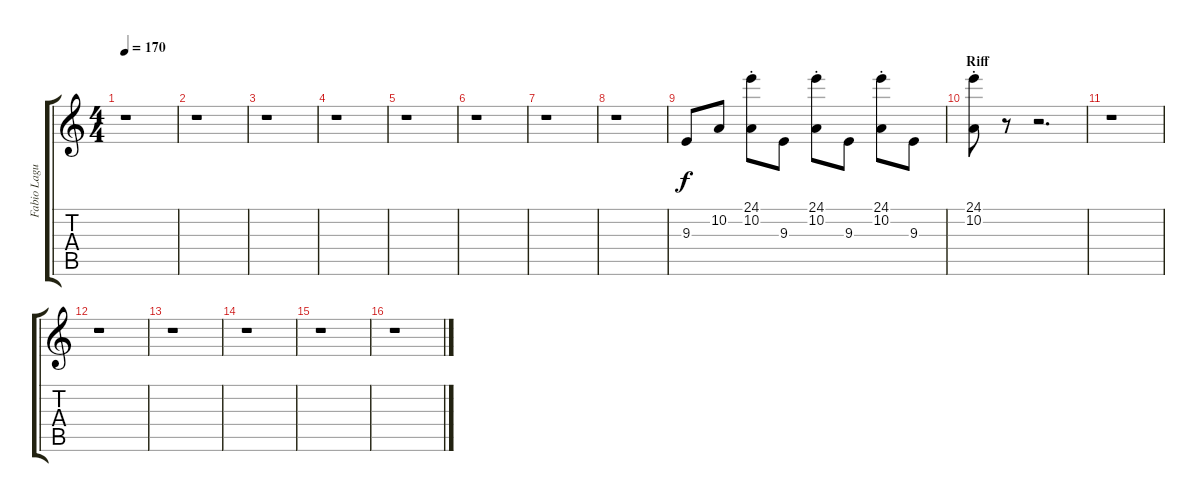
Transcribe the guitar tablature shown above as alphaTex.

\track ("Fabio Laguna" "Fabio Lagu") {instrument stringensemble1}
\staff {score tabs}
\tuning (E4 B3 G3 D3 A2 E2) {hide}
\ts (4 4)
\tempo 170
\clef g2
\ks c
r.1{dy f} |
r.1 |
r.1 |
r.1 |
r.1 |
r.1 |
r.1 |
r.1 |
9.3.8 10.2.8 (24.1{st} 10.2).8 9.3.8 (24.1{st} 10.2).8 9.3.8 (24.1{st} 10.2).8 9.3.8 |
\section ("" "Riff")
(24.1{st} 10.2).8 r.8 r.2{d} |
r.1 |
r.1 |
r.1 |
r.1 |
r.1 |
r.1
